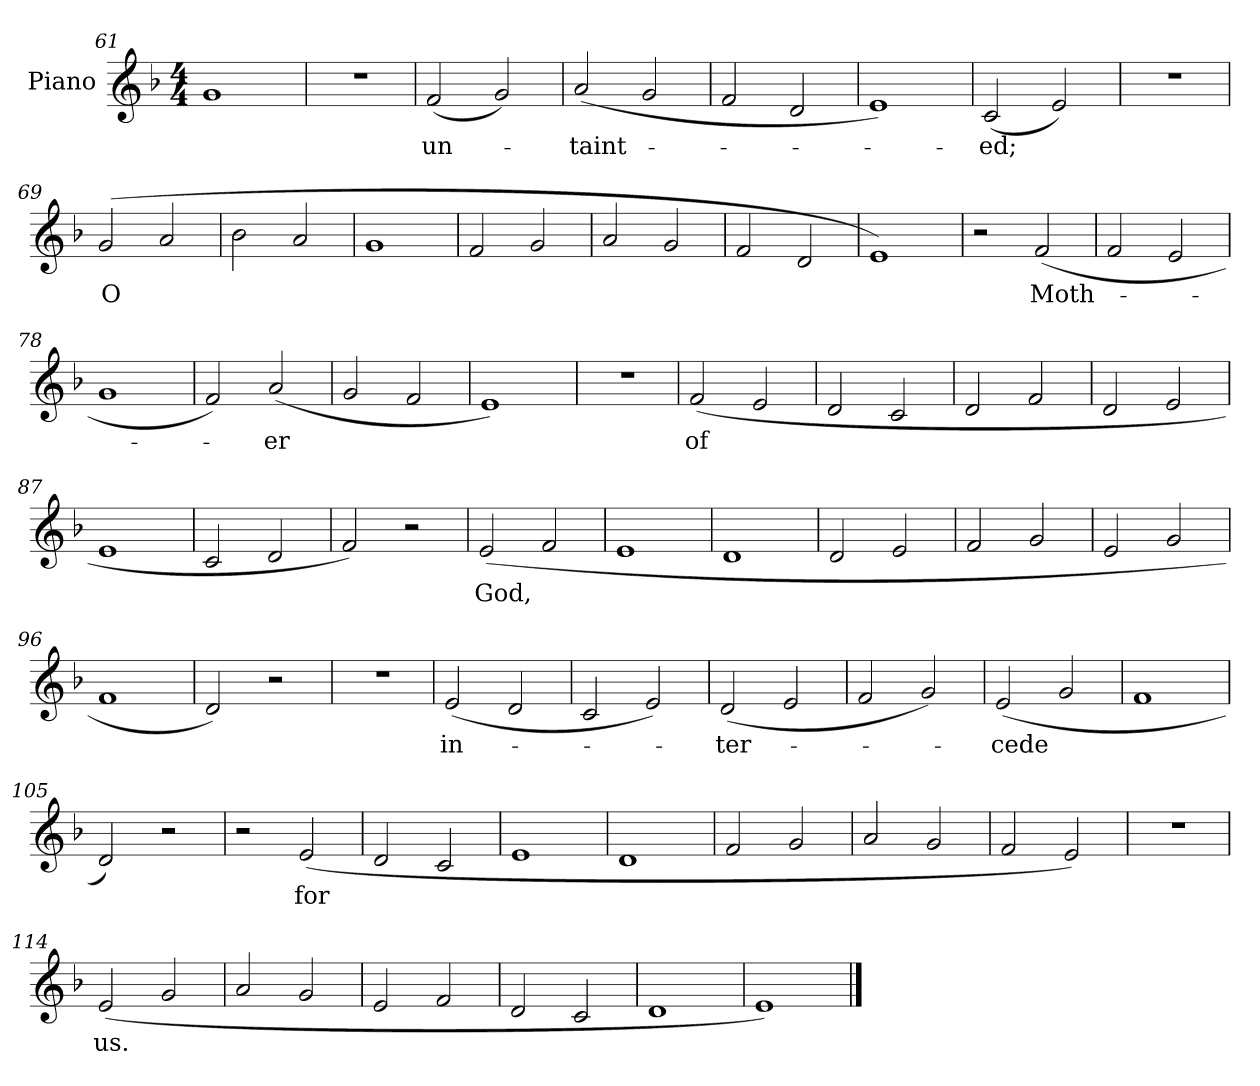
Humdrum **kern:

**kern	**text
*part1	*part1
*staff1	*staff1
*I"Piano	*
*I'Pno.	*
*clefG2	*
*k[b-]	*
*M4/4	*
=61	=61
1g	.
=62	=62
1r	.
=63	=63
!	!LO:LY:b
(>2f/	un-
2g/)	.
=64	=64
!	!LO:LY:b
(2a/	-taint-
2g/	.
=65	=65
2f/	.
2d/	.
!!LO:LB:g=z
=66	=66
1e)	.
=67	=67
!	!LO:LY:b
(>2c/	-ed;
2e/)	.
=68	=68
1r	.
=69	=69
!	!LO:LY:b
(>2g/	O
2a/	.
=70	=70
2b-\	.
2a/	.
=71	=71
1g	.
=72	=72
2f/	.
2g/	.
=73	=73
2a/	.
2g/	.
=74	=74
2f/	.
2d/	.
=75	=75
1e)	.
=76	=76
2r	.
!	!LO:LY:b
(2f/	Moth-
!!LO:LB:g=z
=77	=77
2f/	.
2e/	.
=78	=78
1g	.
=79	=79
2f/)	.
!	!LO:LY:b
(2a/	-er
=80	=80
2g/	.
2f/	.
=81	=81
1e)	.
=82	=82
1r	.
=83	=83
!	!LO:LY:b
(2f/	of
2e/	.
=84	=84
2d/	.
2c/	.
=85	=85
2d/	.
2f/	.
=86	=86
2d/	.
2e/	.
=87	=87
1e	.
!!LO:LB:g=z
=88	=88
2c/	.
2d/	.
=89	=89
2f/)	.
2r	.
=90	=90
!	!LO:LY:b
(>2e/	God,
2f/	.
=91	=91
1e	.
=92	=92
1d	.
=93	=93
2d/	.
2e/	.
=94	=94
2f/	.
2g/	.
=95	=95
2e/	.
2g/	.
=96	=96
1f	.
=97	=97
2d/)	.
2r	.
=98	=98
1r	.
!!LO:LB:g=z
=99	=99
!	!LO:LY:b
(2e/	in-
2d/	.
=100	=100
2c/	.
2e/)	.
=101	=101
!	!LO:LY:b
(>2d/	-ter-
2e/	.
=102	=102
2f/	.
2g/)	.
=103	=103
!	!LO:LY:b
(>2e/	-cede
2g/	.
=104	=104
1f	.
=105	=105
2d/)	.
2r	.
=106	=106
2r	.
!	!LO:LY:b
(2e/	for
=107	=107
2d/	.
2c/	.
=108	=108
1e	.
!!LO:PB:g=z
=109	=109
1d	.
=110	=110
2f/	.
2g/	.
=111	=111
2a/	.
2g/	.
=112	=112
2f/	.
2e/)	.
=113	=113
1r	.
=114	=114
!	!LO:LY:b
(>2e/	us.
2g/	.
=115	=115
2a/	.
2g/	.
=116	=116
2e/	.
2f/	.
=117	=117
2d/	.
2c/	.
=118	=118
1d	.
=119	=119
1e)	.
==	==
*-	*-
